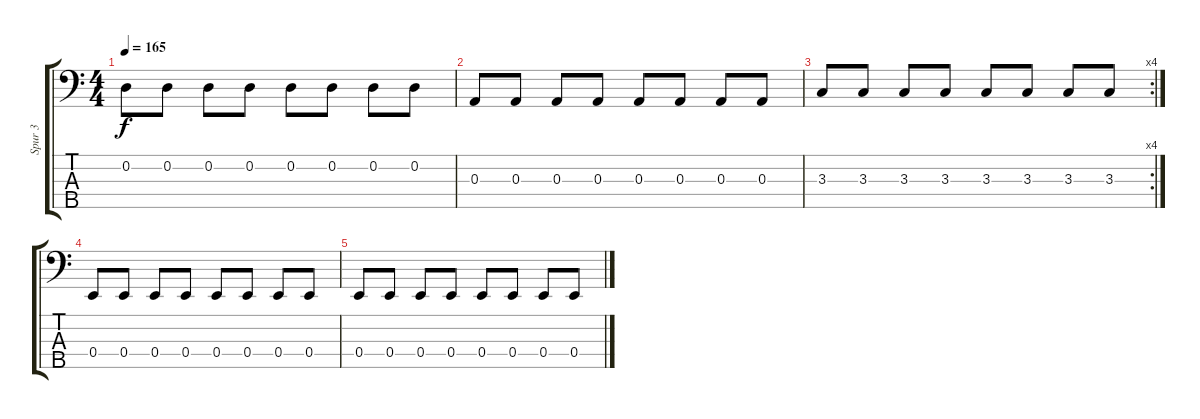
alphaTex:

\track ("Spur 3" "Spur 3") {instrument electricbassfinger}
\staff {score tabs}
\tuning (G2 D2 A1 E1 B0) {hide}
\ts (4 4)
\tempo 165
\clef f4
\ks c
0.2.8{dy f} 0.2.8 0.2.8 0.2.8 0.2.8 0.2.8 0.2.8 0.2.8 |
0.3.8 0.3.8 0.3.8 0.3.8 0.3.8 0.3.8 0.3.8 0.3.8 |
\rc 4
3.3.8 3.3.8 3.3.8 3.3.8 3.3.8 3.3.8 3.3.8 3.3.8 |
0.4.8 0.4.8 0.4.8 0.4.8 0.4.8 0.4.8 0.4.8 0.4.8 |
0.4.8 0.4.8 0.4.8 0.4.8 0.4.8 0.4.8 0.4.8 0.4.8
